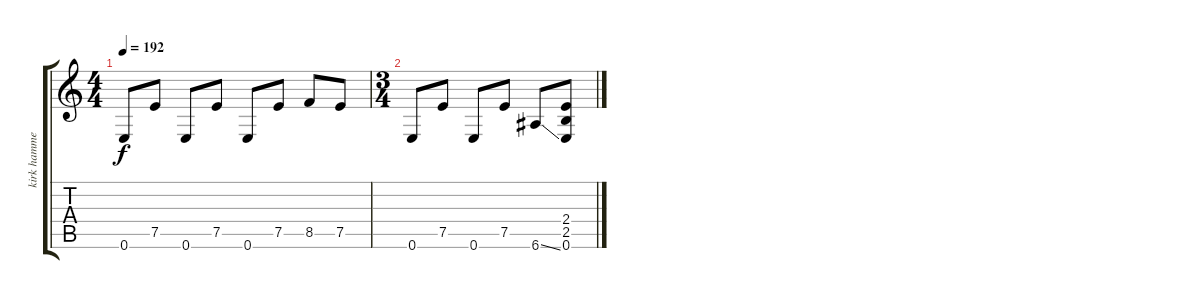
\track ("kirk hammett" "kirk hamme") {instrument distortionguitar}
\staff {score tabs}
\tuning (E4 B3 G3 D3 A2 E2) {hide}
\ts (4 4)
\tempo 192
\clef g2
\ks c
0.6.8{dy f} 7.5.8 0.6.8 7.5.8 0.6.8 7.5.8 8.5.8 7.5.8 |
\ts (3 4)
0.6.8 7.5.8 0.6.8 7.5.8 6.6{ss}.8 (2.4 2.5 0.6).8
